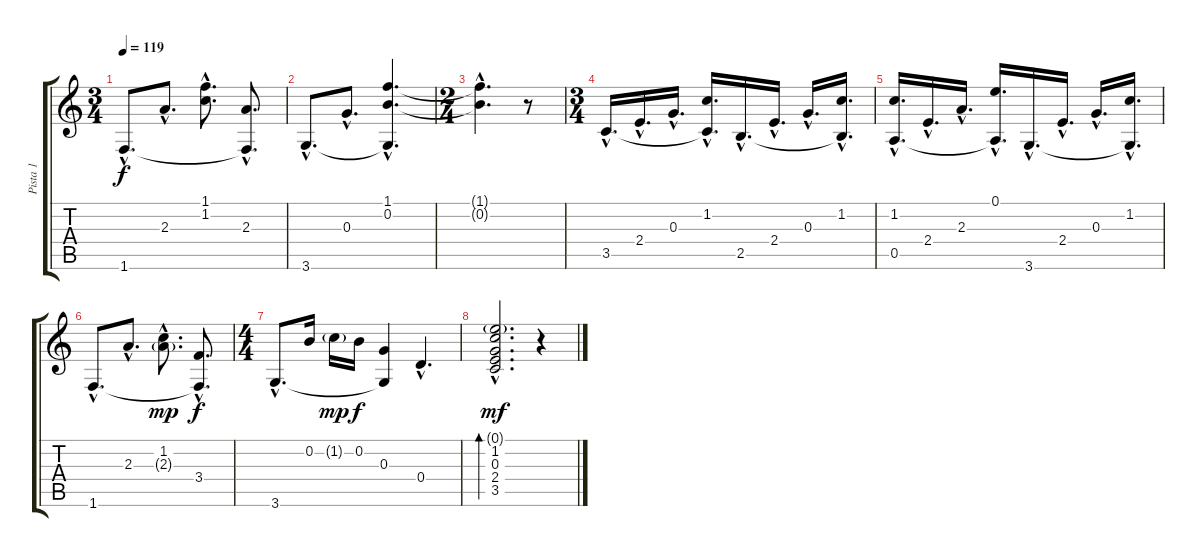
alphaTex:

\track ("Pista 1" "Pista 1") {instrument acousticguitarsteel}
\staff {score tabs}
\tuning (E4 B3 G3 D3 A2 E2) {hide}
\ts (3 4)
\tempo 119
\clef g2
\ks c
1.6{hac}.8{d dy f} 2.3{hac}.8{d} (1.1{hac} 1.2{hac}).8{d} (2.3{hac} 1.6{hac t}).8{d} |
3.6{hac}.8{d} 0.3{hac}.8{d} (1.1{hac} 0.2{hac} 3.6{hac t}).4{d} |
\ts (2 4)
(1.1{hac t} 0.2{hac t}).4{d} r.8 |
\ts (3 4)
3.5{hac}.16{d} 2.4{hac}.16{d} 0.3{hac}.16{d} (1.2{hac} 3.5{hac t}).16{d} 2.5{hac}.16{d} 2.4{hac}.16{d} 0.3{hac}.16{d} (1.2{hac} 2.5{hac t}).16{d} |
(1.2{hac} 0.5{hac}).16{d} 2.4{hac}.16{d} 2.3{hac}.16{d} (0.1{hac} 0.5{hac t}).16{d} 3.6{hac}.16{d} 2.4{hac}.16{d} 0.3{hac}.16{d} (1.2{hac} 3.6{hac t}).16{d} |
1.6{hac}.8{d} 2.3{hac}.8{d} (1.2{hac} 2.3{g hac}).8{d dy mp} (3.4{hac} 1.6{hac t}).8{d dy f} |
\ts (4 4)
3.6{hac}.8{d} 0.2.16 1.2{g}.16{dy mp} 0.2.16{dy f} (0.3 3.6{t}).4 0.4{hac}.4{d} |
(0.1{g hac} 1.2{hac} 0.3{hac} 2.4{hac} 3.5{hac}).2{d bd 120 dy mf} r.4
